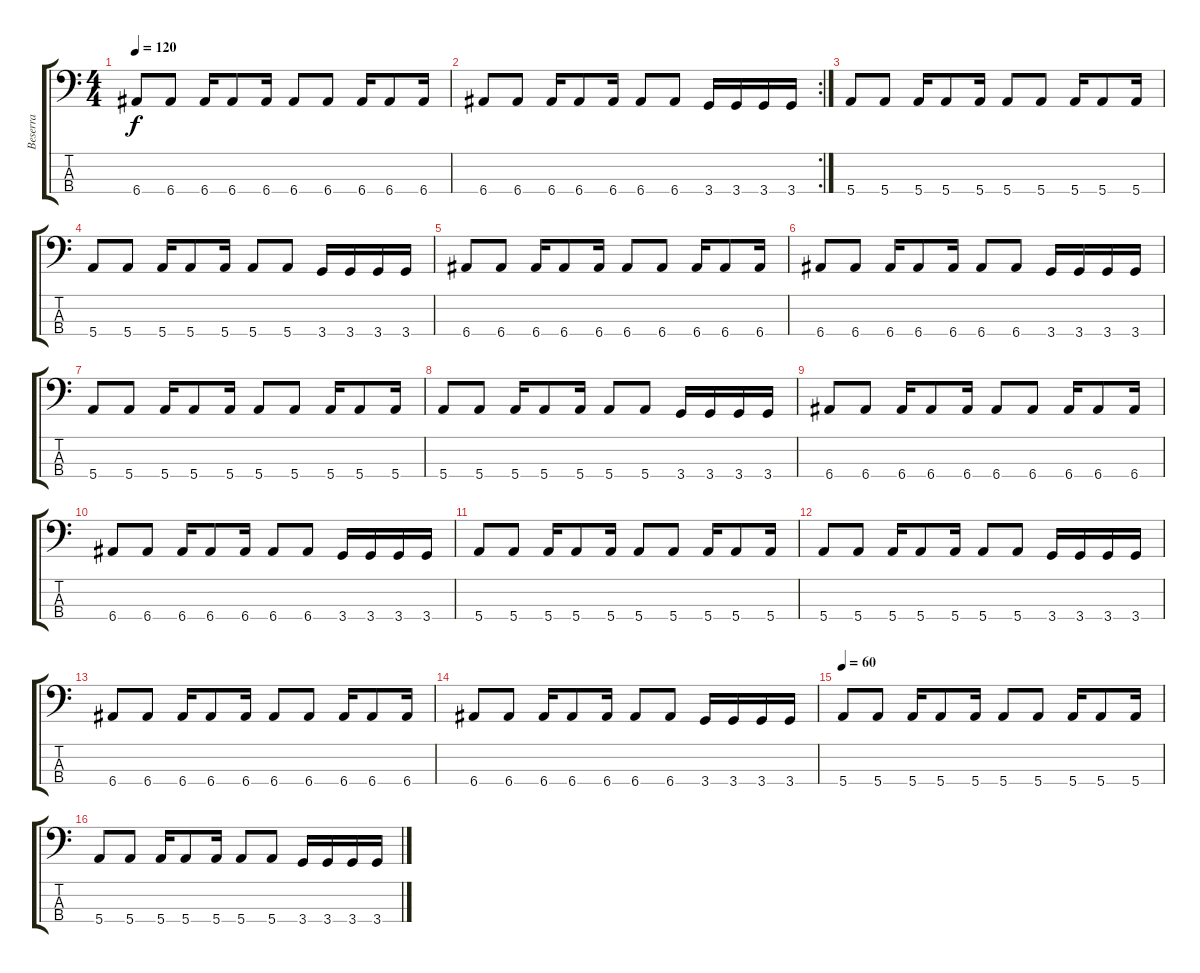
\track ("Beserra" "Beserra") {instrument electricbassfinger}
\staff {score tabs}
\tuning (G2 D2 A1 E1) {hide}
\ts (4 4)
\tempo 120
\clef f4
\ks c
6.4.8{dy f} 6.4.8 6.4.16 6.4.8 6.4.16 6.4.8 6.4.8 6.4.16 6.4.8 6.4.16 |
\rc 2
6.4.8 6.4.8 6.4.16 6.4.8 6.4.16 6.4.8 6.4.8 3.4.16 3.4.16 3.4.16 3.4.16 |
5.4.8 5.4.8 5.4.16 5.4.8 5.4.16 5.4.8 5.4.8 5.4.16 5.4.8 5.4.16 |
5.4.8 5.4.8 5.4.16 5.4.8 5.4.16 5.4.8 5.4.8 3.4.16 3.4.16 3.4.16 3.4.16 |
6.4.8 6.4.8 6.4.16 6.4.8 6.4.16 6.4.8 6.4.8 6.4.16 6.4.8 6.4.16 |
6.4.8 6.4.8 6.4.16 6.4.8 6.4.16 6.4.8 6.4.8 3.4.16 3.4.16 3.4.16 3.4.16 |
5.4.8 5.4.8 5.4.16 5.4.8 5.4.16 5.4.8 5.4.8 5.4.16 5.4.8 5.4.16 |
5.4.8 5.4.8 5.4.16 5.4.8 5.4.16 5.4.8 5.4.8 3.4.16 3.4.16 3.4.16 3.4.16 |
6.4.8 6.4.8 6.4.16 6.4.8 6.4.16 6.4.8 6.4.8 6.4.16 6.4.8 6.4.16 |
6.4.8 6.4.8 6.4.16 6.4.8 6.4.16 6.4.8 6.4.8 3.4.16 3.4.16 3.4.16 3.4.16 |
5.4.8 5.4.8 5.4.16 5.4.8 5.4.16 5.4.8 5.4.8 5.4.16 5.4.8 5.4.16 |
5.4.8 5.4.8 5.4.16 5.4.8 5.4.16 5.4.8 5.4.8 3.4.16 3.4.16 3.4.16 3.4.16 |
6.4.8 6.4.8 6.4.16 6.4.8 6.4.16 6.4.8 6.4.8 6.4.16 6.4.8 6.4.16 |
6.4.8 6.4.8 6.4.16 6.4.8 6.4.16 6.4.8 6.4.8 3.4.16 3.4.16 3.4.16 3.4.16 |
\tempo 60
5.4.8 5.4.8 5.4.16 5.4.8 5.4.16 5.4.8 5.4.8 5.4.16 5.4.8 5.4.16 |
5.4.8 5.4.8 5.4.16 5.4.8 5.4.16 5.4.8 5.4.8 3.4.16 3.4.16 3.4.16 3.4.16
